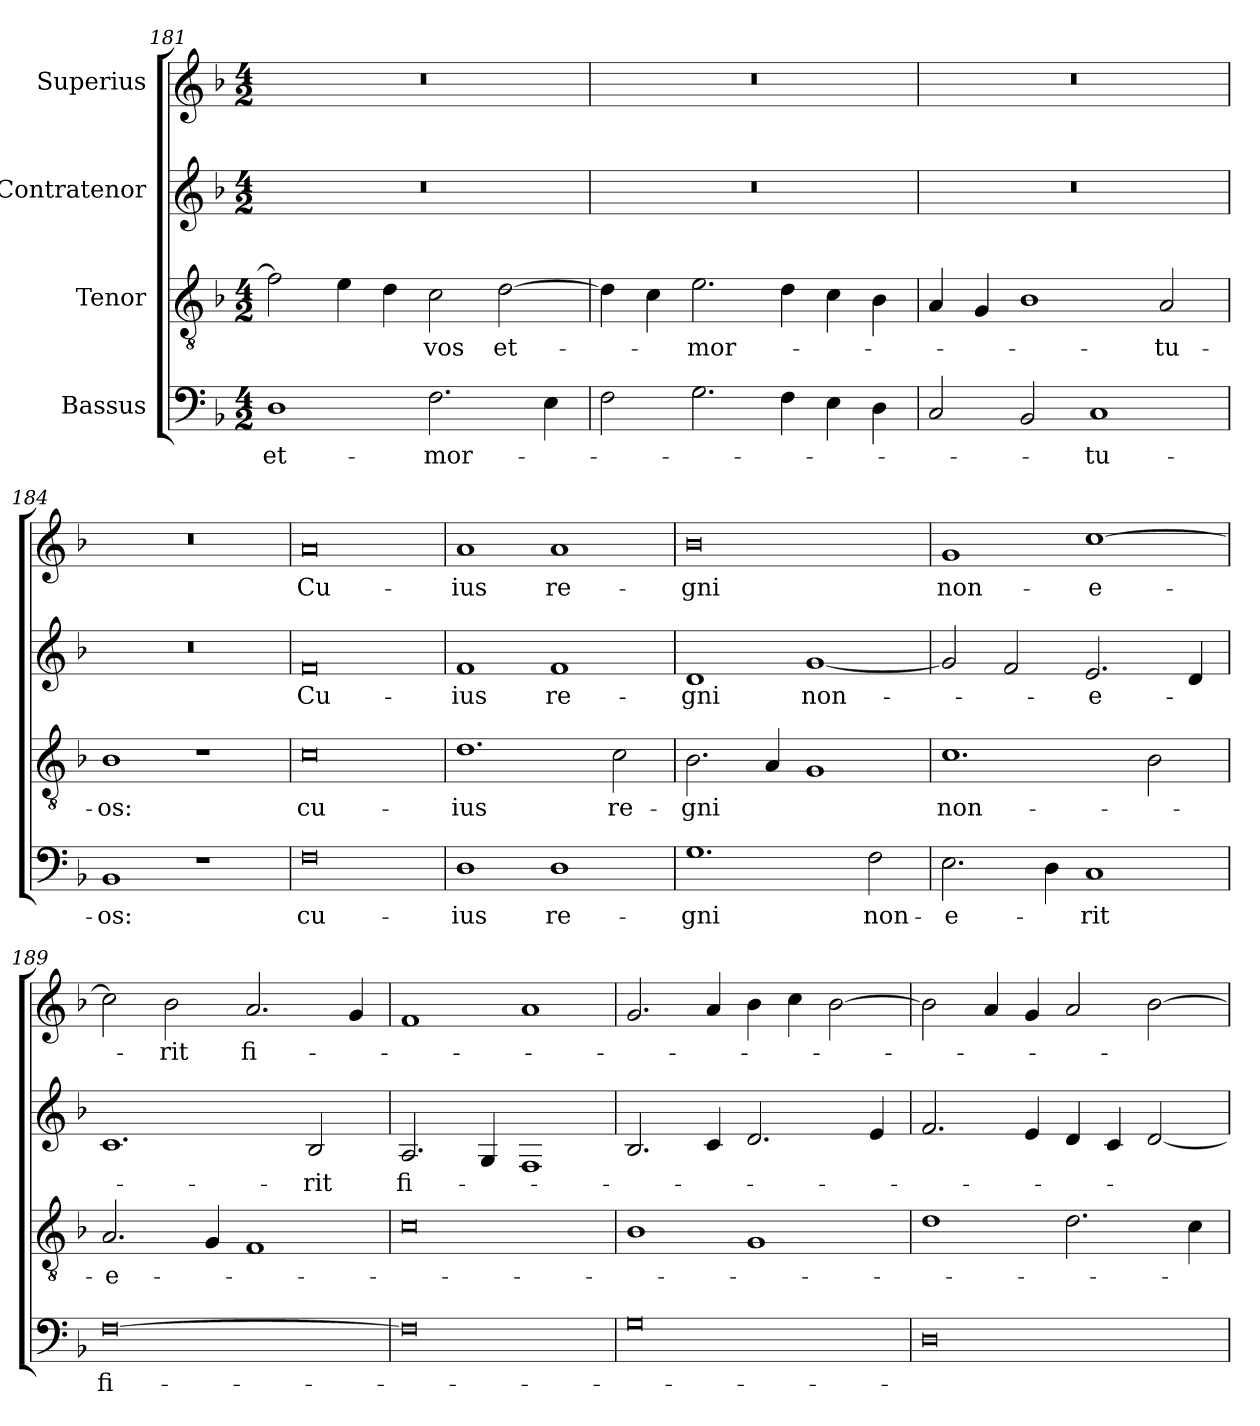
**kern	**text	**kern	**text	**kern	**text	**kern	**text
*part4	*part4	*part3	*part3	*part2	*part2	*part1	*part1
*staff4	*staff4	*staff3	*staff3	*staff2	*staff2	*staff1	*staff1
*I"Bassus	*	*I"Tenor	*	*I"Contratenor	*	*I"Superius	*
*clefF4	*	*clefGv2	*	*clefG2	*	*clefG2	*
*k[b-]	*	*k[b-]	*	*k[b-]	*	*k[b-]	*
*M4/2	*	*M4/2	*	*M4/2	*	*M4/2	*
=181	=181	=181	=181	=181	=181	=181	=181
1D\	et-	2f\]	.	0r	.	0r	.
.	.	4e\	.	.	.	.	.
.	.	4d\	.	.	.	.	.
2.F\	mor-	2c\	-vos	.	.	.	.
.	.	[2d\	et-	.	.	.	.
4E\	.	.	.	.	.	.	.
=182	=182	=182	=182	=182	=182	=182	=182
2F\	.	4d\]	.	0r	.	0r	.
.	.	4c\	.	.	.	.	.
2.G\	.	2.e\	mor-	.	.	.	.
4F\	.	4d\	.	.	.	.	.
4E\	.	4c\	.	.	.	.	.
4D\	.	4B-\	.	.	.	.	.
=183	=183	=183	=183	=183	=183	=183	=183
2C/	.	4A/	.	0r	.	0r	.
.	.	4G/	.	.	.	.	.
2BB-/	.	1B-\	.	.	.	.	.
1C/	-tu-	.	.	.	.	.	.
.	.	2A/	-tu-	.	.	.	.
=184	=184	=184	=184	=184	=184	=184	=184
1BB-/	-os:	1B-\	-os:	0r	.	0r	.
1r	.	1r	.	.	.	.	.
=185	=185	=185	=185	=185	=185	=185	=185
0F\	cu-	0c\	cu-	0f/	Cu-	0a/	Cu-
=186	=186	=186	=186	=186	=186	=186	=186
1D\	-ius	1.d\	-ius	1f/	-ius	1a/	-ius
1D\	re-	.	.	1f/	re-	1a/	re-
.	.	2c\	re-	.	.	.	.
=187	=187	=187	=187	=187	=187	=187	=187
1.G\	-gni	2.B-\	-gni	1d/	-gni	0b-\	-gni
.	.	4A/	.	.	.	.	.
.	.	1G/	.	[1g/	non-	.	.
2F\	non-	.	.	.	.	.	.
=188	=188	=188	=188	=188	=188	=188	=188
2.E\	e-	1.c\	non-	2g/]	.	1g/	non-
.	.	.	.	2f/	.	.	.
4D\	.	.	.	.	.	.	.
1C/	-rit	.	.	2.e/	e-	[1cc\	e-
.	.	2B-\	.	.	.	.	.
.	.	.	.	4d/	.	.	.
=189	=189	=189	=189	=189	=189	=189	=189
[0F\	fi-	2.A/	e-	1.c/	.	2cc\]	.
.	.	.	.	.	.	2b-\	-rit
.	.	4G/	.	.	.	.	.
.	.	1F/	.	.	.	2.a/	fi-
.	.	.	.	2B-/	-rit	.	.
.	.	.	.	.	.	4g/	.
=190	=190	=190	=190	=190	=190	=190	=190
0F\]	.	0c\	.	2.A/	fi-	1f/	.
.	.	.	.	4G/	.	.	.
.	.	.	.	1F/	.	1a/	.
=191	=191	=191	=191	=191	=191	=191	=191
0G\	.	1B-\	.	2.B-/	.	2.g/	.
.	.	.	.	4c/	.	4a/	.
.	.	1G/	.	2.d/	.	4b-\	.
.	.	.	.	.	.	4cc\	.
.	.	.	.	.	.	[2b-\	.
.	.	.	.	4e/	.	.	.
=192	=192	=192	=192	=192	=192	=192	=192
0D\	.	1d\	.	2.f/	.	2b-\]	.
.	.	.	.	.	.	4a/	.
.	.	.	.	4e/	.	4g/	.
.	.	2.d\	.	4d/	.	2a/	.
.	.	.	.	4c/	.	.	.
.	.	.	.	[2d/	.	[2b-\	.
.	.	4c\	.	.	.	.	.
=	=	=	=	=	=	=	=
*-	*-	*-	*-	*-	*-	*-	*-
